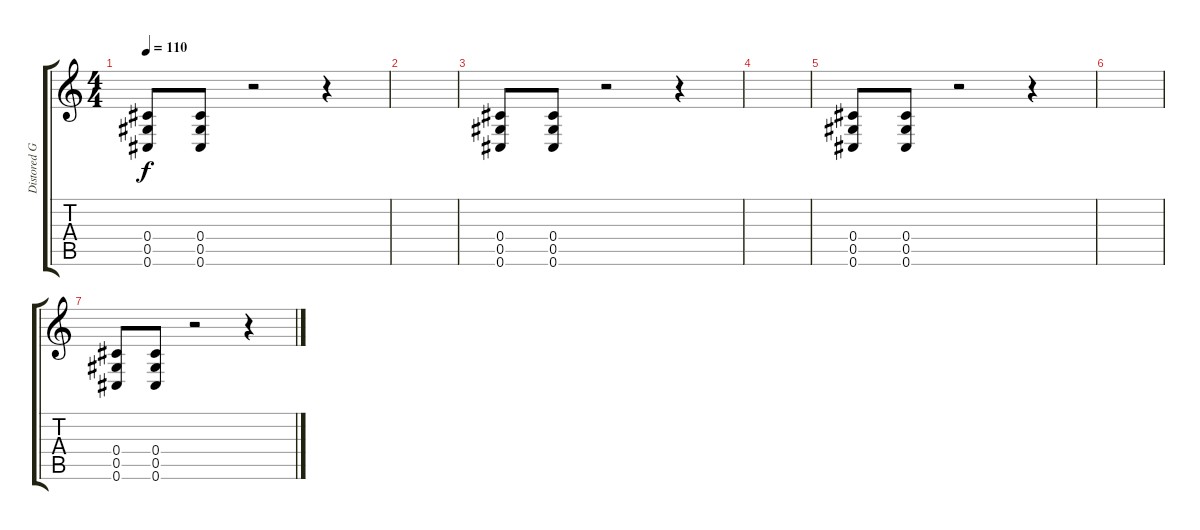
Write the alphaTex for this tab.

\track ("Distored Guitar" "Distored G") {instrument distortionguitar}
\staff {score tabs}
\tuning (Eb4 Bb3 Gb3 Db3 Ab2 Db2) {hide}
\ts (4 4)
\tempo 110
\clef g2
\ks c
(0.4 0.5 0.6).8{dy f} (0.4 0.5 0.6).8 r.2 r.4 |
|
(0.4 0.5 0.6).8 (0.4 0.5 0.6).8 r.2 r.4 |
|
(0.4 0.5 0.6).8 (0.4 0.5 0.6).8 r.2 r.4 |
|
(0.4 0.5 0.6).8 (0.4 0.5 0.6).8 r.2 r.4
